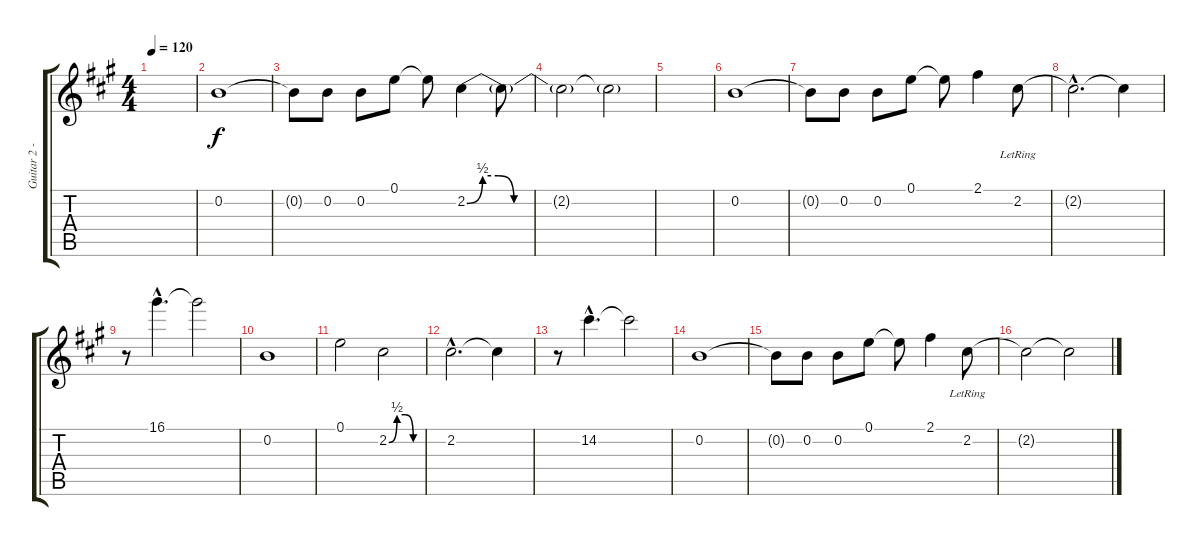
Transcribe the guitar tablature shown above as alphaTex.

\track ("Guitar 2 - John F" "Guitar 2 -") {instrument distortionguitar}
\staff {score tabs}
\tuning (E4 B3 G3 D3 A2 E2) {hide}
\ts (4 4)
\tempo 120
\clef g2
\ks f#minor
|
0.2.1{volume 13} |
0.2{t}.8 0.2.8 0.2.8 0.1.8 0.1{t}.8 2.2{be (custom 0 0 5 2 10 2 15 0 25 0 45 0 60 0)}.4 2.2{t}.8 |
2.2{t}.2 2.2{t}.2{volume 6} |
|
0.2.1{volume 13} |
0.2{t}.8 0.2.8{volume 13} 0.2.8 0.1.8 0.1{t}.8 2.1.4 2.2{lr}.8 |
2.2{hac t}.2{d} 2.2{t}.4{volume 7} |
r.8 16.1{hac}.4{d volume 11 instrument distortionguitar} 16.1{t}.2 |
0.2.1{volume 13} |
0.1.2 2.2{be (custom 0 0 15 2 30 2 45 0 60 0)}.2 |
2.2{hac}.2{d} 2.2{t}.4{volume 5} |
r.8 14.2{hac}.4{d volume 13 instrument distortionguitar} 14.2{t}.2 |
0.2.1{volume 13} |
0.2{t}.8 0.2.8 0.2.8 0.1.8 0.1{t}.8 2.1.4 2.2{lr}.8 |
2.2{t}.2 2.2{t}.2{volume 6}
